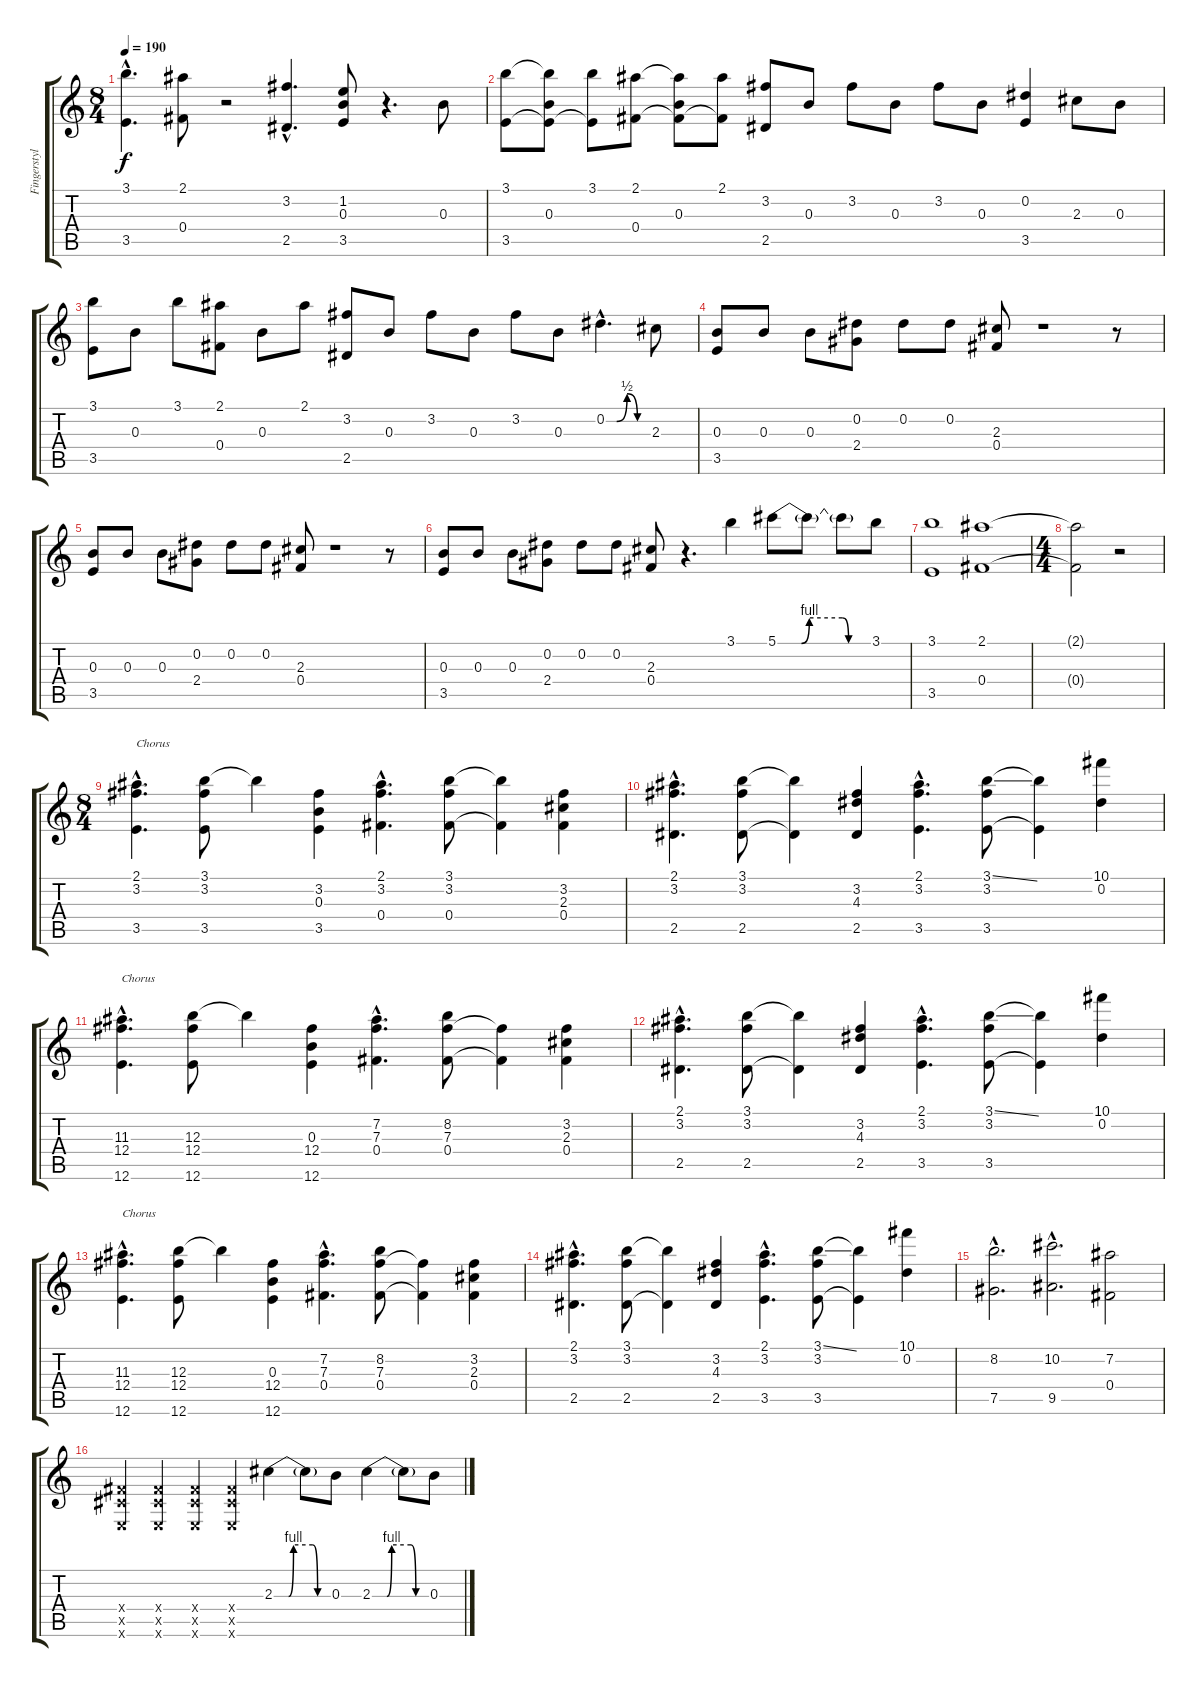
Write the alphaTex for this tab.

\track ("Fingerstyle Guitar Capo 4" "Fingerstyl") {instrument acousticguitarsteel}
\staff {score tabs}
\tuning (Ab4 Eb4 B3 Gb3 Db3 E2) {hide}
\ts (8 4)
\tempo 190
\clef g2
\ks c
(3.1{hac} 3.5{hac}).4{d dy f} (2.1 0.4).8 r.2 (3.2{hac} 2.5{hac}).4{d} (1.2 0.3 3.5).8 r.4{d} 0.3.8 |
(3.1 3.5).8 (3.1{t} 0.3 3.5{t}).8 (3.1 3.5{t}).8 (2.1 0.4).8 (2.1{t} 0.3 0.4{t}).8 (2.1 0.4{t}).8 (3.2 2.5).8 0.3.8 3.2.8 0.3.8 3.2.8 0.3.8 (0.2 3.5).4 2.3.8 0.3.8 |
(3.1 3.5).8 0.3.8 3.1.8 (2.1 0.4).8 0.3.8 2.1.8 (3.2 2.5).8 0.3.8 3.2.8 0.3.8 3.2.8 0.3.8 0.2{be (custom 0 0 15 0 30 2 45 0 60 0) hac}.4{d} 2.3.8 |
(0.3 3.5).8 0.3.8 0.3.8 (0.2 2.4).8 0.2.8 0.2.8 (2.3 0.4).8 r.1 r.8 |
(0.3 3.5).8 0.3.8 0.3.8 (0.2 2.4).8 0.2.8 0.2.8 (2.3 0.4).8 r.1 r.8 |
(0.3 3.5).8 0.3.8 0.3.8 (0.2 2.4).8 0.2.8 0.2.8 (2.3 0.4).8 r.4{d} 3.1.4 5.1{be (custom 0 0 15 0 20 4 41 4 45 0 60 0)}.8 5.1{t}.8 5.1{t}.8 3.1.8 |
(3.1 3.5).1 (2.1 0.4).1 |
\ts (4 4)
(2.1{t} 0.4{t}).2 r.2 |
\ts (8 4)
(2.1{hac} 3.2{hac} 3.5{hac}).4{d txt "Chorus"} (3.1 3.2 3.5).8 3.1{t}.4 (3.2 0.3 3.5).4 (2.1{hac} 3.2{hac} 0.4{hac}).4{d} (3.1 3.2 0.4).8 (3.1{t} 0.4{t}).4 (3.2 2.3 0.4).4 |
(2.1{hac} 3.2{hac} 2.5{hac}).4{d} (3.1 3.2 2.5).8 (3.1{t} 2.5{t}).4 (3.2 4.3 2.5).4 (2.1{hac} 3.2{hac} 3.5{hac}).4{d} (3.1{ss} 3.2 3.5).8 (3.1{t} 3.5{t}).4 (10.1 0.2).4 |
(11.3{hac} 12.4{hac} 12.6{hac}).4{d txt "Chorus"} (12.3 12.4 12.6).8 12.3{t}.4 (0.3 12.4 12.6).4 (7.2{hac} 7.3{hac} 0.4{hac}).4{d} (8.2 7.3 0.4).8 (7.3{t} 0.4{t}).4 (3.2 2.3 0.4).4 |
(2.1{hac} 3.2{hac} 2.5{hac}).4{d} (3.1 3.2 2.5).8 (3.1{t} 2.5{t}).4 (3.2 4.3 2.5).4 (2.1{hac} 3.2{hac} 3.5{hac}).4{d} (3.1{ss} 3.2 3.5).8 (3.1{t} 3.5{t}).4 (10.1 0.2).4 |
(11.3{hac} 12.4{hac} 12.6{hac}).4{d txt "Chorus"} (12.3 12.4 12.6).8 12.3{t}.4 (0.3 12.4 12.6).4 (7.2{hac} 7.3{hac} 0.4{hac}).4{d} (8.2 7.3 0.4).8 (7.3{t} 0.4{t}).4 (3.2 2.3 0.4).4 |
(2.1{hac} 3.2{hac} 2.5{hac}).4{d} (3.1 3.2 2.5).8 (3.1{t} 2.5{t}).4 (3.2 4.3 2.5).4 (2.1{hac} 3.2{hac} 3.5{hac}).4{d} (3.1{ss} 3.2 3.5).8 (3.1{t} 3.5{t}).4 (10.1 0.2).4 |
(8.2{hac} 7.5{hac}).2{d volume 13} (10.2{hac} 9.5{hac}).2{d} (7.2 0.4).2 |
(0.4{x} 0.5{x} 0.6{x}).4{instrument acousticguitarsteel} (0.4{x} 0.5{x} 0.6{x}).4 (0.4{x} 0.5{x} 0.6{x}).4 (0.4{x} 0.5{x} 0.6{x}).4 2.3{be (custom 0 0 15 0 20 4 40 4 45 0 60 0)}.4{instrument acousticguitarnylon} 2.3{t}.8 0.3.8 2.3{be (custom 0 0 15 0 20 4 40 4 45 0 60 0)}.4 2.3{t}.8 0.3.8
